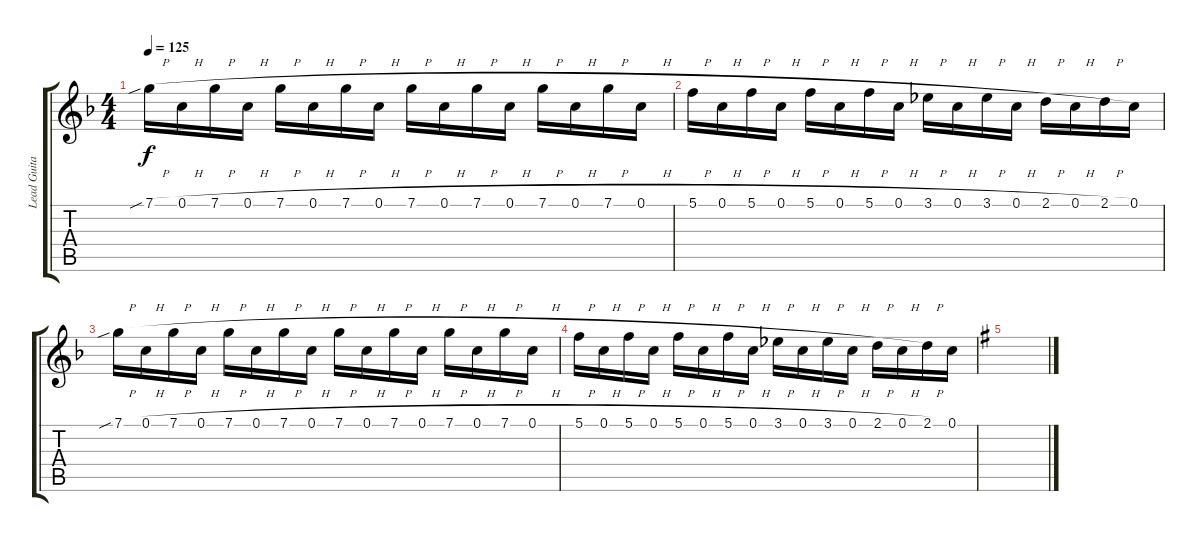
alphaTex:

\track ("Lead Guitar" "Lead Guita") {instrument distortionguitar}
\staff {score tabs}
\tuning (C4 G3 Eb3 Bb2 F2 C2) {hide}
\ts (4 4)
\tempo 125
\clef g2
\ks f
7.1{sib h}.16{dy f} 0.1{h}.16 7.1{h}.16 0.1{h}.16 7.1{h}.16 0.1{h}.16 7.1{h}.16 0.1{h}.16 7.1{h}.16 0.1{h}.16 7.1{h}.16 0.1{h}.16 7.1{h}.16 0.1{h}.16 7.1{h}.16 0.1{h}.16 |
5.1{h}.16 0.1{h}.16 5.1{h}.16 0.1{h}.16 5.1{h}.16 0.1{h}.16 5.1{h}.16 0.1{h}.16 3.1{h}.16 0.1{h}.16 3.1{h}.16 0.1{h}.16 2.1{h}.16 0.1{h}.16 2.1{h}.16 0.1.16 |
7.1{sib h}.16 0.1{h}.16 7.1{h}.16 0.1{h}.16 7.1{h}.16 0.1{h}.16 7.1{h}.16 0.1{h}.16 7.1{h}.16 0.1{h}.16 7.1{h}.16 0.1{h}.16 7.1{h}.16 0.1{h}.16 7.1{h}.16 0.1{h}.16 |
5.1{h}.16 0.1{h}.16 5.1{h}.16 0.1{h}.16 5.1{h}.16 0.1{h}.16 5.1{h}.16 0.1{h}.16 3.1{h}.16 0.1{h}.16 3.1{h}.16 0.1{h}.16 2.1{h}.16 0.1{h}.16 2.1{h}.16 0.1.16 |
\ks g
